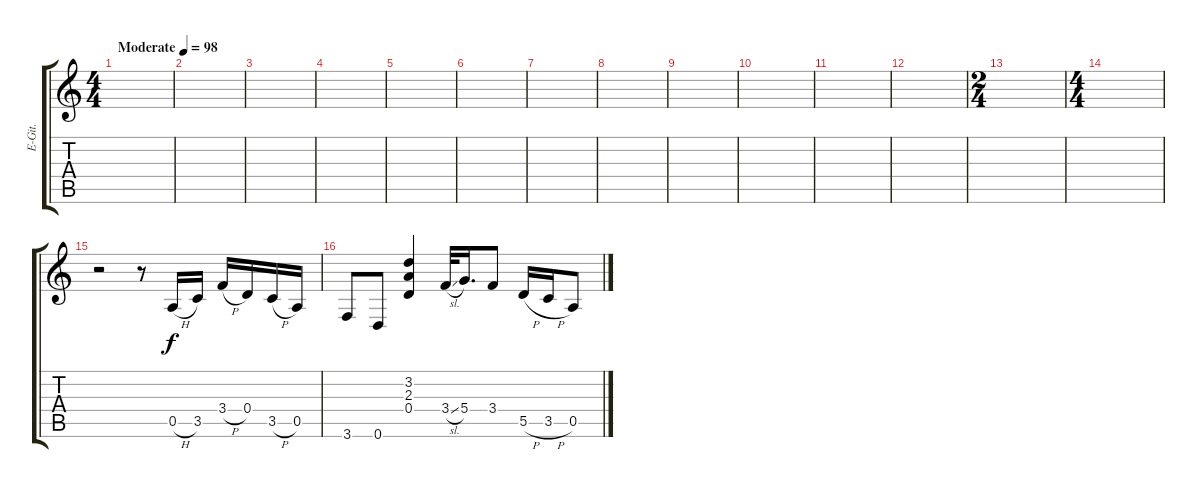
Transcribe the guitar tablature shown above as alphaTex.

\track ("E-Git." "E-Git.") {instrument distortionguitar}
\staff {score tabs}
\tuning (E4 B3 G3 D3 A2 D2) {hide}
\ts (4 4)
\tempo (98 "Moderate")
\clef g2
\ks c
|
|
|
|
|
|
|
|
|
|
|
|
\ts (2 4)
|
\ts (4 4)
|
r.2 r.8 0.5{h}.16 3.5.16 3.4{h}.16 0.4.16 3.5{h}.16 0.5.16 |
3.6.8 0.6.8 (3.2 2.3 0.4).4 3.4{sl}.32 5.4.16{d} 3.4.8 5.5{h}.16 3.5{h}.16 0.5.8
